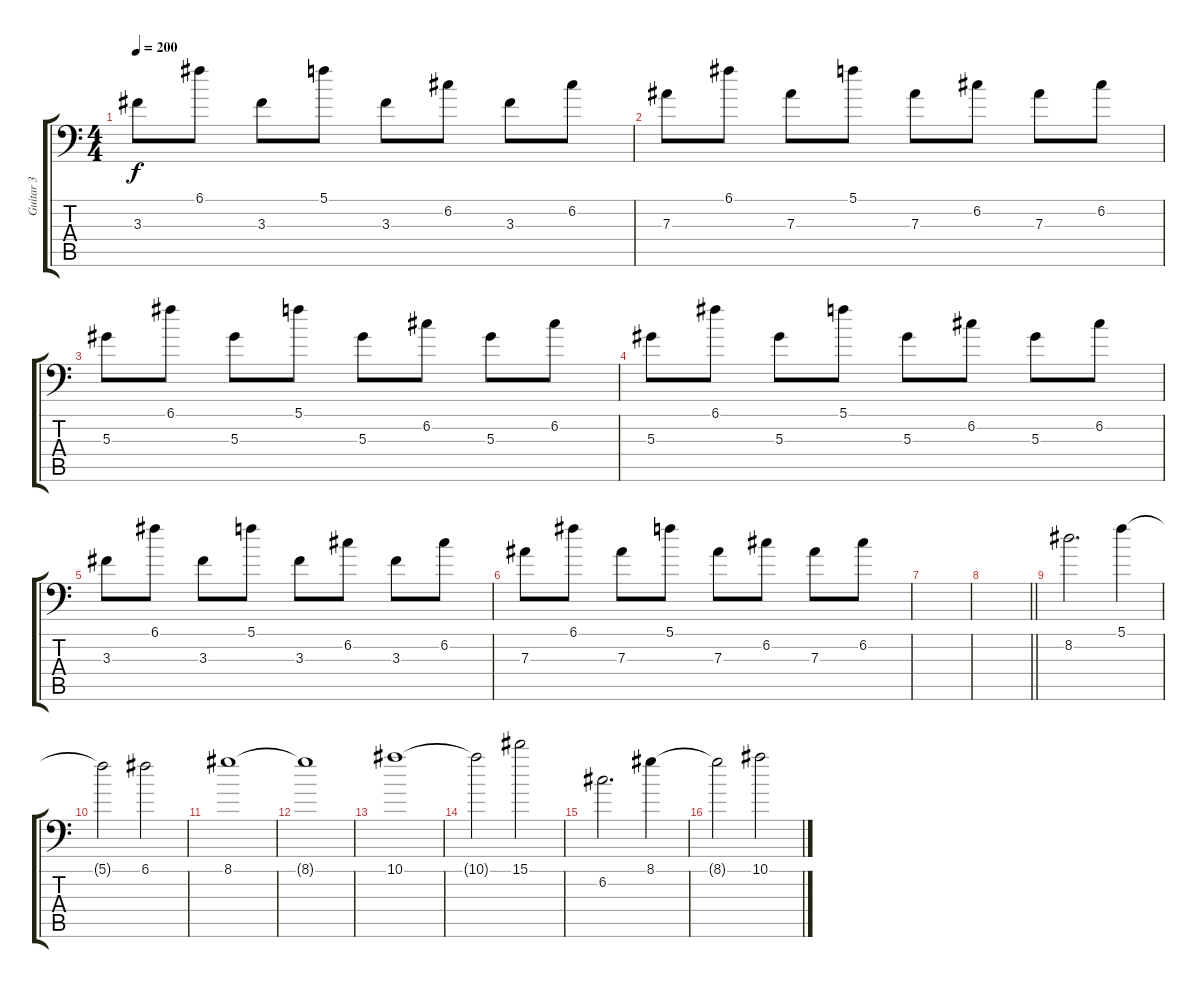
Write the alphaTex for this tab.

\track ("Guitar 3" "Guitar 3") {instrument distortionguitar}
\staff {score tabs}
\tuning (C4 G3 Eb3 Bb2 F2 Bb1) {hide}
\ts (4 4)
\tempo 200
\clef f4
\ks c
3.3.8{dy f volume 8 instrument distortionguitar} 6.1.8 3.3.8 5.1.8 3.3.8 6.2.8 3.3.8 6.2.8 |
7.3.8 6.1.8 7.3.8 5.1.8 7.3.8 6.2.8 7.3.8 6.2.8 |
5.3.8 6.1.8 5.3.8 5.1.8 5.3.8 6.2.8 5.3.8 6.2.8 |
5.3.8 6.1.8 5.3.8 5.1.8 5.3.8 6.2.8 5.3.8 6.2.8 |
3.3.8{volume 8 instrument distortionguitar} 6.1.8 3.3.8 5.1.8 3.3.8 6.2.8 3.3.8 6.2.8 |
7.3.8 6.1.8 7.3.8 5.1.8 7.3.8 6.2.8 7.3.8 6.2.8 |
|
\barLineRight lightlight
|
\section ("" "")
8.2.2{d volume 8 instrument distortionguitar} 5.1.4 |
5.1{t}.2 6.1.2 |
8.1.1 |
8.1{t}.1 |
10.1.1 |
10.1{t}.2 15.1.2 |
6.2.2{d} 8.1.4 |
8.1{t}.2 10.1.2
